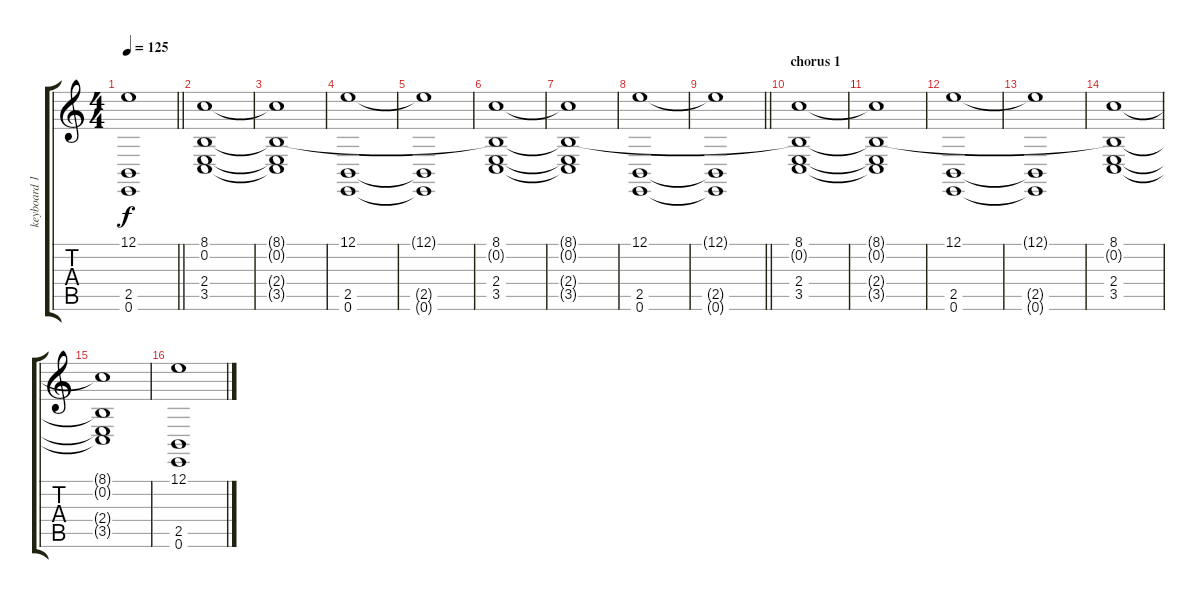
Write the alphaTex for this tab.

\track ("keyboard 1" "keyboard 1") {instrument pad8sweep}
\staff {score tabs}
\tuning (E4 B3 G3 D3 A2 E2) {hide}
\ts (4 4)
\tempo 125
\clef g2
\barLineRight lightlight
\ks c
(12.1{t} 2.5{t} 0.6{t}).1{dy f} |
(8.1 0.2{t} 2.4 3.5).1 |
(8.1{t} 0.2{t} 2.4{t} 3.5{t}).1 |
(12.1 2.5 0.6).1 |
(12.1{t} 2.5{t} 0.6{t}).1 |
(8.1 0.2{t} 2.4 3.5).1 |
(8.1{t} 0.2{t} 2.4{t} 3.5{t}).1 |
(12.1 2.5 0.6).1 |
\barLineRight lightlight
(12.1{t} 2.5{t} 0.6{t}).1 |
\section ("" "chorus 1")
(8.1 0.2{t} 2.4 3.5).1 |
(8.1{t} 0.2{t} 2.4{t} 3.5{t}).1 |
(12.1 2.5 0.6).1 |
(12.1{t} 2.5{t} 0.6{t}).1 |
(8.1 0.2{t} 2.4 3.5).1 |
(8.1{t} 0.2{t} 2.4{t} 3.5{t}).1 |
(12.1 2.5 0.6).1
